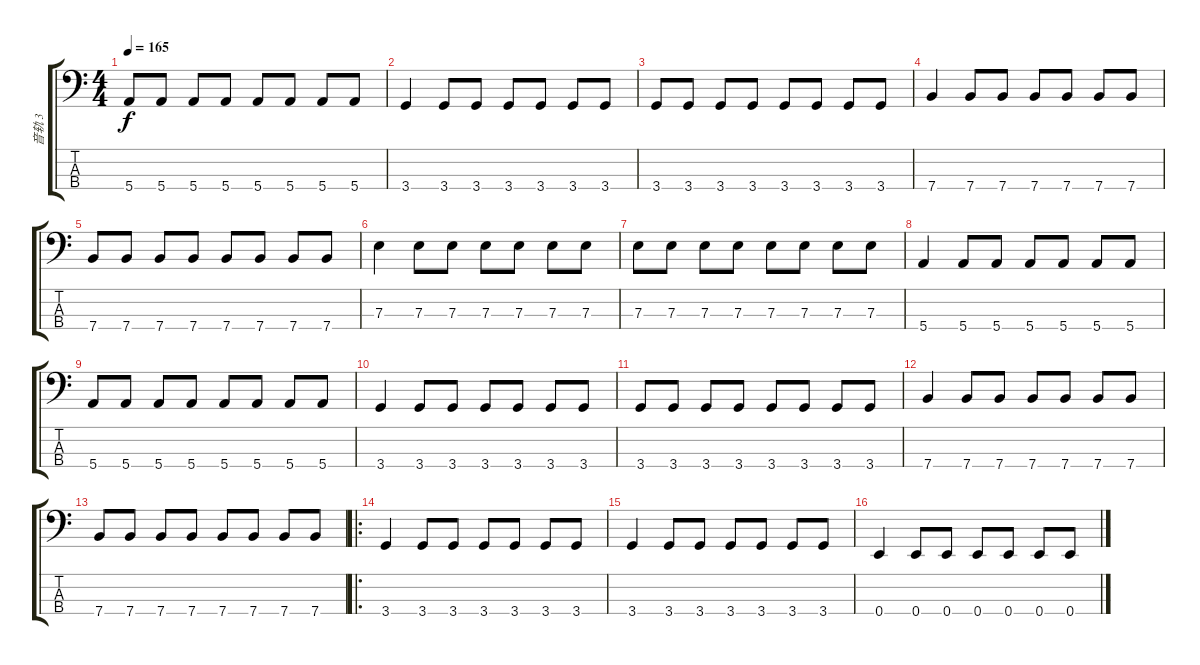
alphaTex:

\track ("音轨 3" "音轨 3") {instrument electricbassfinger}
\staff {score tabs}
\tuning (G2 D2 A1 E1) {hide}
\ts (4 4)
\tempo 165
\clef f4
\ks c
5.4.8{dy f} 5.4.8 5.4.8 5.4.8 5.4.8 5.4.8 5.4.8 5.4.8 |
3.4.4 3.4.8 3.4.8 3.4.8 3.4.8 3.4.8 3.4.8 |
3.4.8 3.4.8 3.4.8 3.4.8 3.4.8 3.4.8 3.4.8 3.4.8 |
7.4.4 7.4.8 7.4.8 7.4.8 7.4.8 7.4.8 7.4.8 |
7.4.8 7.4.8 7.4.8 7.4.8 7.4.8 7.4.8 7.4.8 7.4.8 |
7.3.4 7.3.8 7.3.8 7.3.8 7.3.8 7.3.8 7.3.8 |
7.3.8 7.3.8 7.3.8 7.3.8 7.3.8 7.3.8 7.3.8 7.3.8 |
5.4.4 5.4.8 5.4.8 5.4.8 5.4.8 5.4.8 5.4.8 |
5.4.8 5.4.8 5.4.8 5.4.8 5.4.8 5.4.8 5.4.8 5.4.8 |
3.4.4 3.4.8 3.4.8 3.4.8 3.4.8 3.4.8 3.4.8 |
3.4.8 3.4.8 3.4.8 3.4.8 3.4.8 3.4.8 3.4.8 3.4.8 |
7.4.4 7.4.8 7.4.8 7.4.8 7.4.8 7.4.8 7.4.8 |
7.4.8 7.4.8 7.4.8 7.4.8 7.4.8 7.4.8 7.4.8 7.4.8 |
\ro
3.4.4 3.4.8 3.4.8 3.4.8 3.4.8 3.4.8 3.4.8 |
3.4.4 3.4.8 3.4.8 3.4.8 3.4.8 3.4.8 3.4.8 |
0.4.4 0.4.8 0.4.8 0.4.8 0.4.8 0.4.8 0.4.8
